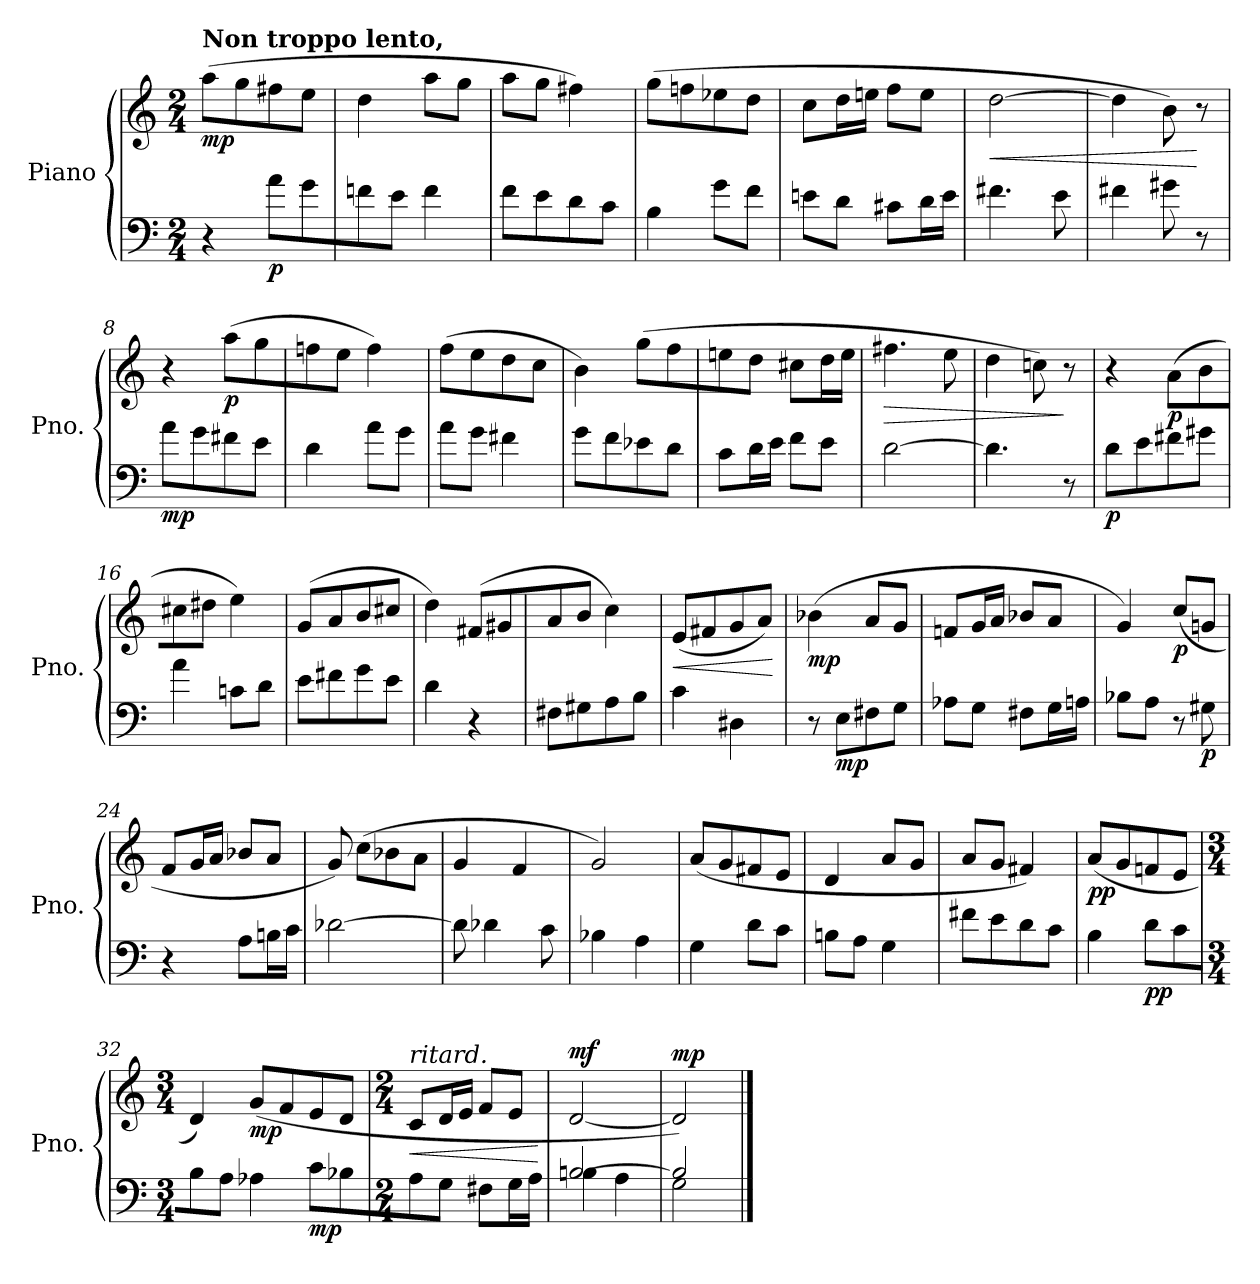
**kern	**kern	**dynam
*part1	*part1	*part1
*staff2	*staff1	*staff1/2
*I"Piano	*	*
*I'Pno.	*	*
*clefF4	*clefG2	*
*k[]	*k[]	*
*M2/4	*M2/4	*
*MM76	*MM76	*
=1	=1	=1
!	!LO:TX:a:B:t=Non troppo lento,	!
!	!	!LO:DY:b
4r	(>8aa\L	mp
.	8gg\	.
!	!	!LO:DY:b=2
8a\L	8ff#X\	p
8g\	8ee\J	.
=2	=2	=2
8fn\	4dd\	.
8e\J	.	.
4f\	8aa\L	.
.	8gg\J	.
=3	=3	=3
8f\L	8aa\L	.
8e\	8gg\J	.
8d\	4ff#X\)	.
8c\J	.	.
=4	=4	=4
4B\	(>8gg\L	.
.	8ffn\	.
8g\L	8ee-X\	.
8f\J	8dd\J	.
=5	=5	=5
8en\L	8cc\L	.
8d\J	16dd\L	.
.	16een\JJ	.
8c#X\L	8ff\L	.
16d\L	8ee\J	.
16e\JJ	.	.
=6	=6	=6
!	!	!LO:HP:b
4.f#X\	[2dd\	<
8e\	.	.
=7	=7	=7
4f#X\	4dd\]	.
8g#X\	8b\)	.
8r	8r	[
=8	=8	=8
!	!	!LO:DY:b=2
8a\L	4r	mp
8g\	.	.
!	!	!LO:DY:b
8f#X\	(>8aa\L	p
8e\J	8gg\	.
=9	=9	=9
4d\	8ffn\	.
.	8ee\J	.
8a\L	4ff\)	.
8g\J	.	.
=10	=10	=10
8a\L	(>8ff\L	.
8g\J	8ee\	.
4f#X\	8dd\	.
.	8cc\J	.
=11	=11	=11
8g\L	4b\)	.
8f\	.	.
8e-X\	(>8gg\L	.
8d\J	8ff\	.
=12	=12	=12
8c\L	8een\	.
16d\L	8dd\J	.
16e\JJ	.	.
8f\L	8cc#X\L	.
8e\J	16dd\L	.
.	16ee\JJ	.
=13	=13	=13
!	!	!LO:HP:b
[2d\	4.ff#X\	>
.	8ee\	.
=14	=14	=14
4.d\]	4dd\	.
.	8ccn\)	.
8r	8r	]
=15	=15	=15
!	!	!LO:DY:b=2
8d\L	4r	p
8e\	.	.
!	!	!LO:DY:b
8f#X\	(>8a\L	p
8g#X\J	8b\	.
=16	=16	=16
4a\	8cc#X\	.
.	8dd#X\J	.
8cn\L	4ee\)	.
8d\J	.	.
=17	=17	=17
8e\L	(>8g/L	.
8f#X\	8a/	.
8g\	8b/	.
8e\J	8cc#X/J	.
=18	=18	=18
4d\	4dd\)	.
!	!	!LO:DY:b
!	!	!LO:DY:n=1:b
4r	(>8f#X/L	other-dynamics p
.	8g#X/	.
=19	=19	=19
!	!	!LO:DY:b=2
!	!	!LO:DY:n=1:b=2
8F#X\L	8a/	other-dynamics p
8G#X\	8b/J	.
8A\	4cc\)	.
8B\J	.	.
=20	=20	=20
!	!	!LO:HP:b
4c\	(<8e/L	<
.	8f#X/	.
4D#X\	8g/	.
.	8a/J)	.
.	.	[
=21	=21	=21
!	!	!LO:DY:b
8r	(>4b-X\	mp
!	!	!LO:DY:b=2
8E\L	.	mp
8F#X\	8a/L	.
8G\J	8g/J	.
=22	=22	=22
8A-X\L	8fn/L	.
8G\J	16g/L	.
.	16a/JJ	.
8F#X\L	8b-X/L	.
16G\L	8a/J	.
16An\JJ	.	.
=23	=23	=23
8B-X\L	4g/)	.
8A\J	.	.
!	!	!LO:DY:b
8r	(<8cc/L	p
!	!	!LO:DY:b=2
8G#X\	8gn/J	p
=24	=24	=24
4r	8f/L	.
.	16g/L	.
.	16a/JJ	.
8A\L	8b-X/L	.
16Bn\L	8a/J	.
16c\JJ	.	.
=25	=25	=25
[2d-X\	8g/)	.
.	(>8cc\L	.
.	8b-X\	.
.	8a\J	.
=26	=26	=26
8d-\]	4g/	.
4d-X\	.	.
.	4f/	.
8c\	.	.
=27	=27	=27
4B-X\	2g/)	.
4A\	.	.
=28	=28	=28
!	!	!LO:DY:b
!	!	!LO:DY:n=1:b
4G\	(<8a/L	other-dynamics p
.	8g/	.
!	!	!LO:DY:n=2:b=2
!	!	!LO:DY:n=3:b=2
8d\L	8f#X/	other-dynamics p
8c\J	8e/J	.
=29	=29	=29
8Bn\L	4d/	.
8A\J	.	.
4G\	8a/L	.
.	8g/J	.
=30	=30	=30
8f#X\L	8a/L	.
8e\	8g/J	.
8d\	4f#X/)	.
8c\J	.	.
=31	=31	=31
!	!	!LO:DY:b
4B\	(<8a/L	pp
.	8g/	.
!	!	!LO:DY:b=2
8d\L	8fn/	pp
8c\	8e/J	.
=32	=32	=32
*M3/4	*M3/4	*
8B\	4d/)	.
8A\J	.	.
!	!	!LO:DY:b
4A-X\	(<8g/L	mp
.	8f/	.
!	!	!LO:DY:b=2
8c\L	8e/	mp
8B-X\	8d/J	.
=33	=33	=33
*M2/4	*M2/4	*
!	!LO:TX:i:t=ritard.	!
!	!	!LO:HP:b
8A\	8c/L	<
8G\J	16d/L	.
.	16e/JJ	.
*	*MM72	*
8F#X\L	8f/L	.
16G\L	8e/J	.
16A\JJ	.	.
.	.	[
=34	=34	=34
*	*MM66	*
*^	*	*
!	!	!	!LO:DY:a
[2B/	4Bn\	[2d/	mf
*	*	*MM58	*
.	4A\	.	.
=35	=35	=35	=35
!	!	!	!LO:DY:a
2B/]	2G\	2d/])	mp
*v	*v	*	*
==	==	==
*-	*-	*-
